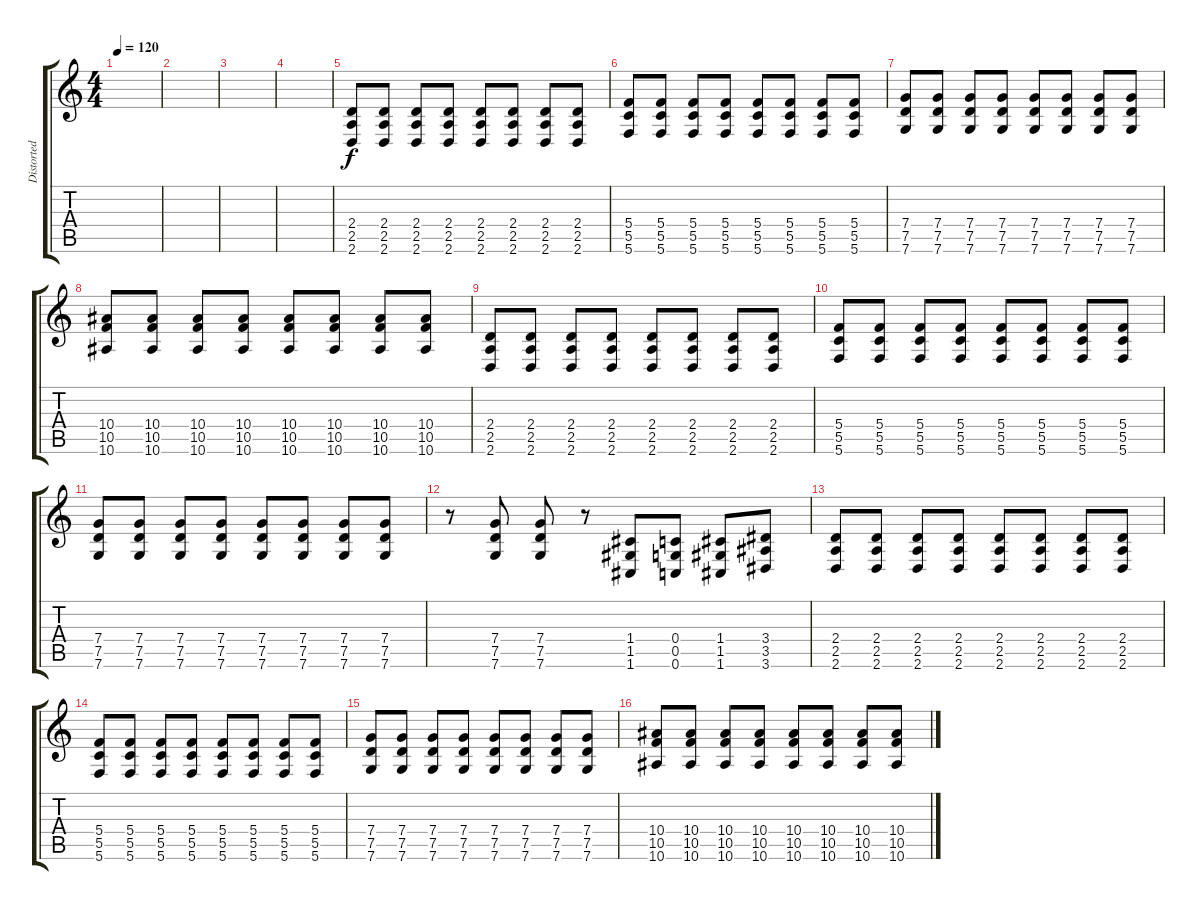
\track ("Distorted Guitar" "Distorted ") {instrument distortionguitar}
\staff {score tabs}
\tuning (D4 A3 F3 C3 G2 C2) {hide}
\ts (4 4)
\tempo 120
\clef g2
\ks c
|
|
|
|
(2.4 2.5 2.6).8 (2.4 2.5 2.6).8 (2.4 2.5 2.6).8 (2.4 2.5 2.6).8 (2.4 2.5 2.6).8 (2.4 2.5 2.6).8 (2.4 2.5 2.6).8 (2.4 2.5 2.6).8 |
(5.4 5.5 5.6).8 (5.4 5.5 5.6).8 (5.4 5.5 5.6).8 (5.4 5.5 5.6).8 (5.4 5.5 5.6).8 (5.4 5.5 5.6).8 (5.4 5.5 5.6).8 (5.4 5.5 5.6).8 |
(7.4 7.5 7.6).8 (7.4 7.5 7.6).8 (7.4 7.5 7.6).8 (7.4 7.5 7.6).8 (7.4 7.5 7.6).8 (7.4 7.5 7.6).8 (7.4 7.5 7.6).8 (7.4 7.5 7.6).8 |
(10.4 10.5 10.6).8 (10.4 10.5 10.6).8 (10.4 10.5 10.6).8 (10.4 10.5 10.6).8 (10.4 10.5 10.6).8 (10.4 10.5 10.6).8 (10.4 10.5 10.6).8 (10.4 10.5 10.6).8 |
(2.4 2.5 2.6).8 (2.4 2.5 2.6).8 (2.4 2.5 2.6).8 (2.4 2.5 2.6).8 (2.4 2.5 2.6).8 (2.4 2.5 2.6).8 (2.4 2.5 2.6).8 (2.4 2.5 2.6).8 |
(5.4 5.5 5.6).8 (5.4 5.5 5.6).8 (5.4 5.5 5.6).8 (5.4 5.5 5.6).8 (5.4 5.5 5.6).8 (5.4 5.5 5.6).8 (5.4 5.5 5.6).8 (5.4 5.5 5.6).8 |
(7.4 7.5 7.6).8 (7.4 7.5 7.6).8 (7.4 7.5 7.6).8 (7.4 7.5 7.6).8 (7.4 7.5 7.6).8 (7.4 7.5 7.6).8 (7.4 7.5 7.6).8 (7.4 7.5 7.6).8 |
r.8 (7.4 7.5 7.6).8 (7.4 7.5 7.6).8 r.8 (1.4 1.5 1.6).8 (0.4 0.5 0.6).8 (1.4 1.5 1.6).8 (3.4 3.5 3.6).8 |
(2.4 2.5 2.6).8 (2.4 2.5 2.6).8 (2.4 2.5 2.6).8 (2.4 2.5 2.6).8 (2.4 2.5 2.6).8 (2.4 2.5 2.6).8 (2.4 2.5 2.6).8 (2.4 2.5 2.6).8 |
(5.4 5.5 5.6).8 (5.4 5.5 5.6).8 (5.4 5.5 5.6).8 (5.4 5.5 5.6).8 (5.4 5.5 5.6).8 (5.4 5.5 5.6).8 (5.4 5.5 5.6).8 (5.4 5.5 5.6).8 |
(7.4 7.5 7.6).8 (7.4 7.5 7.6).8 (7.4 7.5 7.6).8 (7.4 7.5 7.6).8 (7.4 7.5 7.6).8 (7.4 7.5 7.6).8 (7.4 7.5 7.6).8 (7.4 7.5 7.6).8 |
(10.4 10.5 10.6).8 (10.4 10.5 10.6).8 (10.4 10.5 10.6).8 (10.4 10.5 10.6).8 (10.4 10.5 10.6).8 (10.4 10.5 10.6).8 (10.4 10.5 10.6).8 (10.4 10.5 10.6).8
